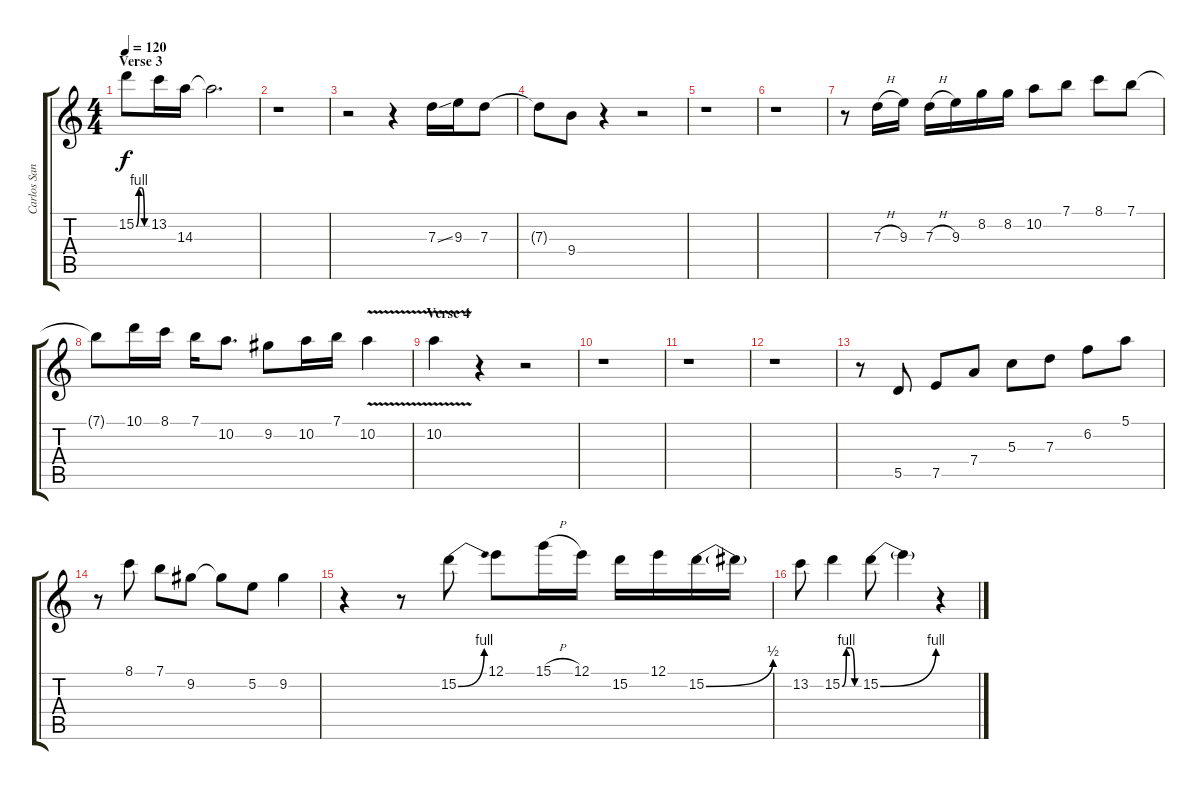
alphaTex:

\track ("Carlos Santana" "Carlos San") {instrument distortionguitar}
\staff {score tabs}
\tuning (E4 B3 G3 D3 A2 E2) {hide}
\ts (4 4)
\section ("" "Verse 3")
\tempo 120
\clef g2
\ks c
15.2{be (custom 0 0 15 4 30 4 45 0 60 0)}.8{dy f} 13.2.16 14.3.16 14.3{t}.2{d} |
r.1 |
r.2 r.4 7.3{ss}.16 9.3.16 7.3.8 |
7.3{t}.8 9.4.8 r.4 r.2 |
r.1 |
r.1 |
r.8 7.3{h}.16 9.3.16 7.3{h}.16 9.3.16 8.2.16 8.2.16 10.2.8 7.1.8 8.1.8 7.1.8 |
7.1{t}.8 10.1.16 8.1.16 7.1.16 10.2.8{d} 9.2.8 10.2.16 7.1.16 10.2{v}.4 |
\section ("" "Verse 4")
10.2{v}.4 r.4 r.2 |
r.1 |
r.1 |
r.1 |
r.8 5.5.8 7.5.8 7.4.8 5.3.8 7.3.8 6.2.8 5.1.8 |
r.8 8.1.8 7.1.8 9.2.8 9.2{t}.8 5.2.8 9.2.4 |
r.4 r.8 15.2{be (bend 0 0 60 4)}.8 12.1.8 15.1{h}.16 12.1.16 15.2.16 12.1.16 15.2{be (bend 0 0 60 2)}.16 15.2{t}.16 |
13.2.8 15.2{be (custom 0 0 15 4 30 4 45 0 60 0)}.4 15.2{be (bend 0 0 60 4)}.8 15.2{t}.4 r.4
